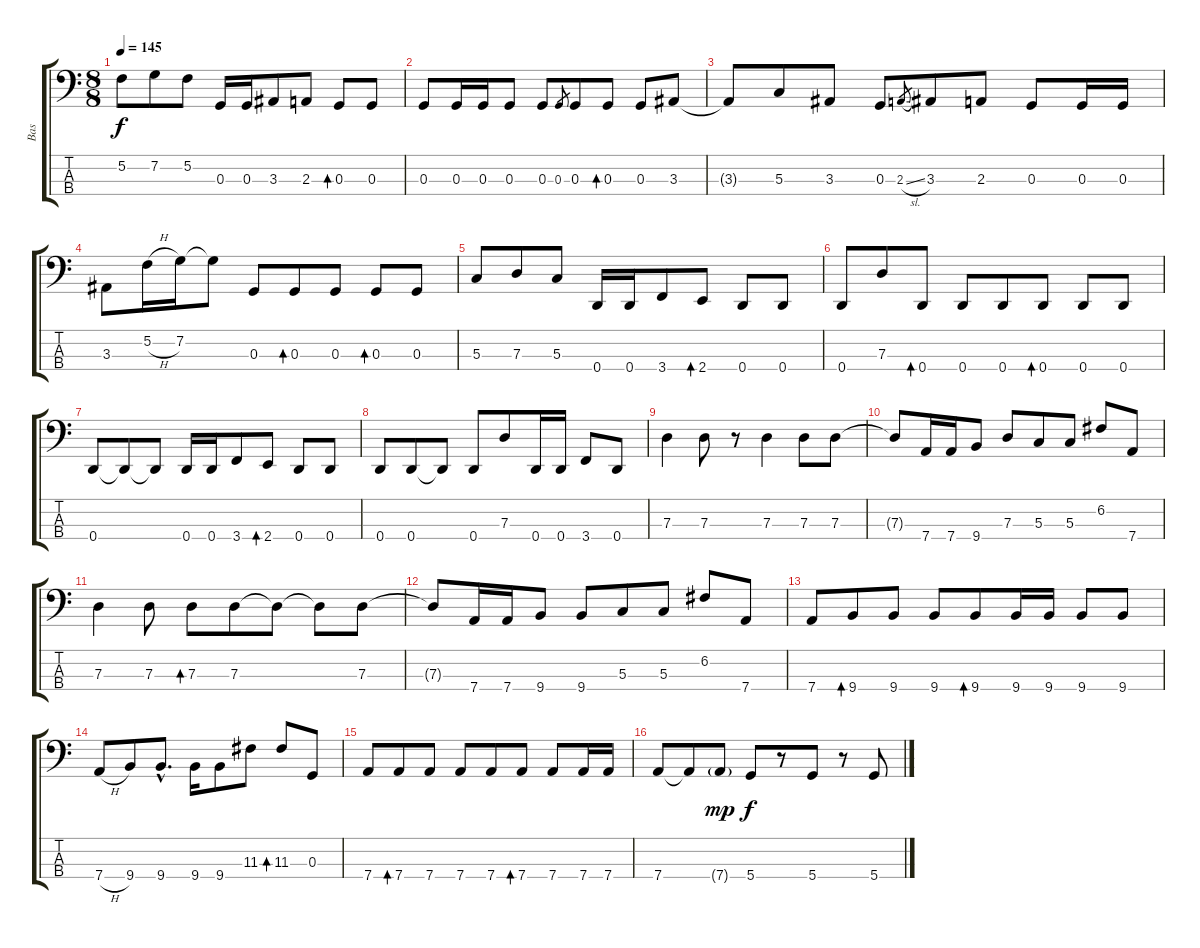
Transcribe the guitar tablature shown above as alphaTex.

\track ("Bas" "Bas") {instrument electricbasspick}
\staff {score tabs}
\tuning (F2 C2 G1 D1) {hide}
\ts (8 8)
\tempo 145
\clef f4
\ks c
5.2.8{dy f} 7.2.8 5.2.8 0.3.16 0.3.16 3.3.8 2.3.8 0.3.8{bd 240} 0.3.8 |
0.3.8 0.3.16 0.3.16 0.3.8 0.3.8 0.3.8{gr} 0.3.8 0.3.8{bd 240} 0.3.8 3.3.8 |
3.3{t}.8 5.3.8 3.3.8 0.3.8 2.3{sl}.8{gr} 3.3.8 2.3.8 0.3.8 0.3.16 0.3.16 |
3.3.8 5.2{h}.16 7.2.16 7.2{t}.8 0.3.8 0.3.8{bd 240} 0.3.8 0.3.8{bd 240} 0.3.8 |
5.3.8 7.3.8 5.3.8 0.4.16 0.4.16 3.4.8 2.4.8{bd 240} 0.4.8 0.4.8 |
0.4.8 7.3.8 0.4.8{bd 240} 0.4.8 0.4.8 0.4.8{bd 240} 0.4.8 0.4.8 |
0.4.8 0.4{t}.8 0.4{t}.8 0.4.16 0.4.16 3.4.8 2.4.8{bd 240} 0.4.8 0.4.8 |
0.4.8 0.4.8 0.4{t}.8 0.4.8 7.3.8 0.4.16 0.4.16 3.4.8 0.4.8 |
7.3.4 7.3.8 r.8 7.3.4 7.3.8 7.3.8 |
7.3{t}.8 7.4.16 7.4.16 9.4.8 7.3.8 5.3.8 5.3.8 6.2.8 7.4.8 |
7.3.4 7.3.8 7.3.8{bd 240} 7.3.8 7.3{t}.8 7.3{t}.8 7.3.8 |
7.3{t}.8 7.4.16 7.4.16 9.4.8 9.4.8 5.3.8 5.3.8 6.2.8 7.4.8 |
7.4.8 9.4.8{bd 240} 9.4.8 9.4.8 9.4.8{bd 240} 9.4.16 9.4.16 9.4.8 9.4.8 |
7.4{h}.8 9.4.8 9.4{hac}.8{d} 9.4.16 9.4.8 11.3.8 11.3.8{bd 240} 0.3.8 |
7.4.8 7.4.8{bd 240} 7.4.8 7.4.8 7.4.8 7.4.8{bd 240} 7.4.8 7.4.16 7.4.16 |
7.4.8 7.4{t}.8 7.4{g}.8{dy mp} 5.4.8{dy f} r.8 5.4.8 r.8 5.4.8
